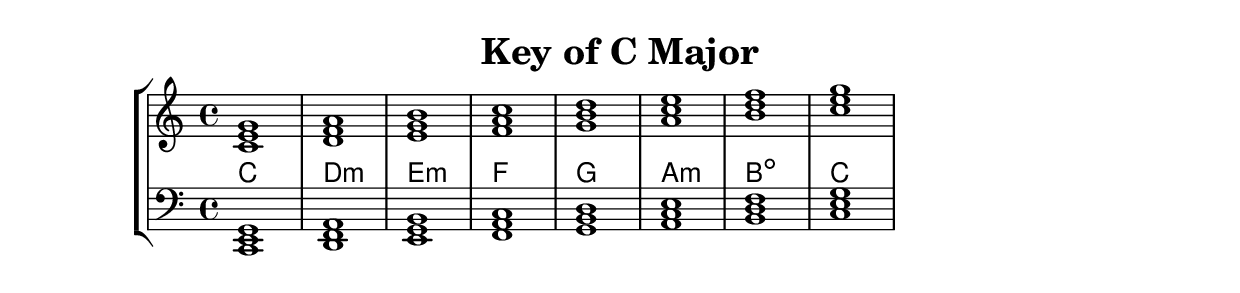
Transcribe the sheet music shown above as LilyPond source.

% Description: Chord tool for the key of C Major
% Author: Talos Thoren
% Date: January 23, 2013

\version "2.16.1"

\header
{
  title = "Key of C Major"
}

% Defining variables
c_maj_triads = { \key c \major <c e g>1 <d f a> <e g b> <f a c> <g b d> <a c e> <b d f> <c e g> }
c_maj_triadNames = \new ChordNames { \c_maj_triads }
chordTool = \new StaffGroup
{
  <<
  \new Staff
  {
    \relative c'
    << 
      \c_maj_triads 
      \c_maj_triadNames 
    >>
  }
  \new Staff \relative c,
  {
    \clef bass
    <<
      \c_maj_triads
    >>
  }
  >>
}

\score
{
  \chordTool
}

